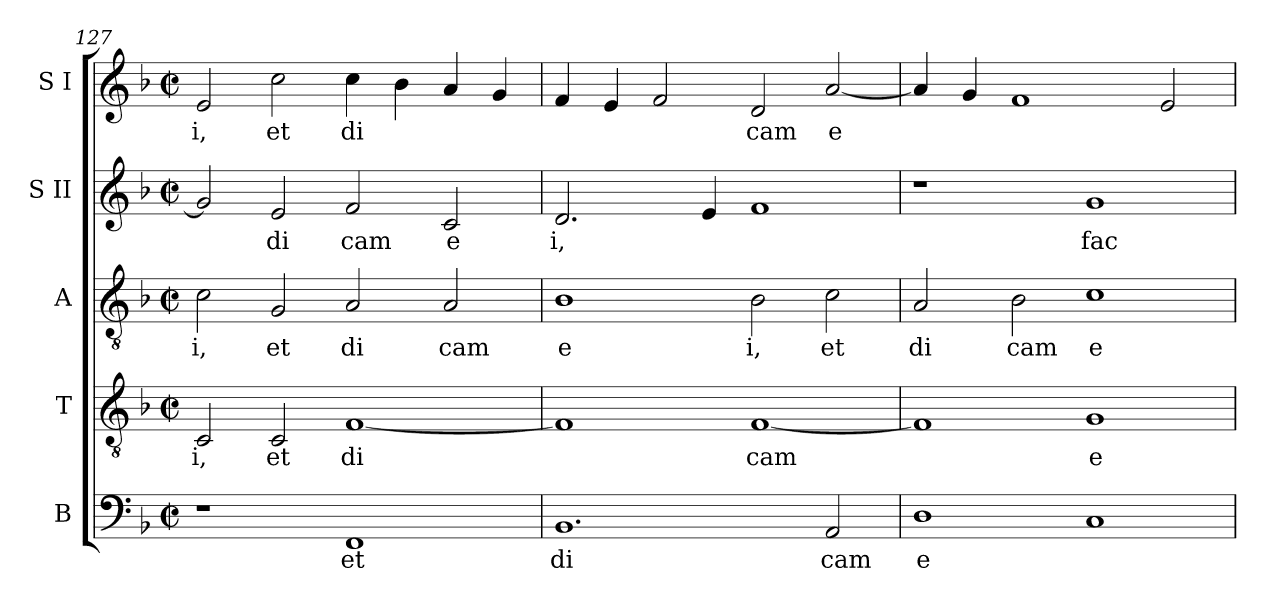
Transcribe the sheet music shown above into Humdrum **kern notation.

**kern	**text	**kern	**text	**kern	**text	**kern	**text	**kern	**text
*part5	*part5	*part4	*part4	*part3	*part3	*part2	*part2	*part1	*part1
*staff5	*staff5	*staff4	*staff4	*staff3	*staff3	*staff2	*staff2	*staff1	*staff1
*I"B	*	*I"T	*	*I"A	*	*I"S II	*	*I"S I	*
!!LO:PB:g=z
*clefF4	*	*clefGv2	*	*clefGv2	*	*clefG2	*	*clefG2	*
*k[b-]	*	*k[b-]	*	*k[b-]	*	*k[b-]	*	*k[b-]	*
*F:	*	*F:	*	*F:	*	*F:	*	*F:	*
*M2/2	*	*M2/2	*	*M2/2	*	*M2/2	*	*M2/2	*
*met(c|)	*	*met(c|)	*	*met(c|)	*	*met(c|)	*	*met(c|)	*
=127	=127	=127	=127	=127	=127	=127	=127	=127	=127
!	!	!	!LO:LY:b:cj	!	!LO:LY:b:cj	!	!LO:LY:b:cj	!	!LO:LY:b:cj
1r	.	2C/	i,	2c\	-i,	2g/]	.	2e/	-i,
!	!	!	!LO:LY:b:cj	!	!LO:LY:b:cj	!	!LO:LY:b:cj	!	!LO:LY:b:cj
.	.	2C/	et	2G/	et	2e/	di	2cc\	et
!	!LO:LY:b:cj	!	!LO:LY:b:cj	!	!LO:LY:b:cj	!	!LO:LY:b:cj	!	!LO:LY:b:cj
1FF	et	[<1F	di-	2A/	di	2f/	cam	4cc\	di
!	!	!	!	!	!	!	!	!	!LO:LY:b:cj
.	.	.	.	.	.	.	.	4b-\	.
!	!	!	!	!	!LO:LY:b:cj	!	!LO:LY:b:cj	!	!LO:LY:b:cj
.	.	.	.	2A/	cam	2c/	e	4a/	.
!	!	!	!	!	!	!	!	!	!LO:LY:b:cj
.	.	.	.	.	.	.	.	4g/	.
=128	=128	=128	=128	=128	=128	=128	=128	=128	=128
!	!LO:LY:b:cj	!	!LO:LY:b:cj	!	!LO:LY:b:cj	!	!LO:LY:b:cj	!	!LO:LY:b:cj
1.BB-	di	1F]	--	1B-	e	2.d/	i,	4f/	.
!	!	!	!	!	!	!	!	!	!LO:LY:b:cj
.	.	.	.	.	.	.	.	4e/	.
!	!	!	!	!	!	!	!	!	!LO:LY:b:cj
.	.	.	.	.	.	.	.	2f/	.
!	!	!	!	!	!	!	!LO:LY:b:cj	!	!
.	.	.	.	.	.	4e/	.	.	.
!	!	!	!LO:LY:b:cj	!	!LO:LY:b:cj	!	!LO:LY:b:cj	!	!LO:LY:b:cj
.	.	[<1F	-cam	2B-\	i,	1f	.	2d/	cam
!	!LO:LY:b:cj	!	!	!	!LO:LY:b:cj	!	!	!	!LO:LY:b:cj
2AA/	cam	.	.	2c\	et	.	.	[<2a/	e
=129	=129	=129	=129	=129	=129	=129	=129	=129	=129
!	!LO:LY:b:cj	!	!LO:LY:b:cj	!	!LO:LY:b:cj	!	!	!	!LO:LY:b:cj
1D	e	1F]	.	2A/	di	1r	.	4a/]	.
!	!	!	!	!	!	!	!	!	!LO:LY:b:cj
.	.	.	.	.	.	.	.	4g/	.
!	!	!	!	!	!LO:LY:b:cj	!	!	!	!LO:LY:b:cj
.	.	.	.	2B-\	cam	.	.	1f	.
!	!LO:LY:b:cj	!	!LO:LY:b:cj	!	!LO:LY:b:cj	!	!LO:LY:b:cj	!	!
1C	.	1G	e-	1c	e	1g	fac	.	.
!	!	!	!	!	!	!	!	!	!LO:LY:b:cj
.	.	.	.	.	.	.	.	2e/	.
=	=	=	=	=	=	=	=	=	=
*-	*-	*-	*-	*-	*-	*-	*-	*-	*-
